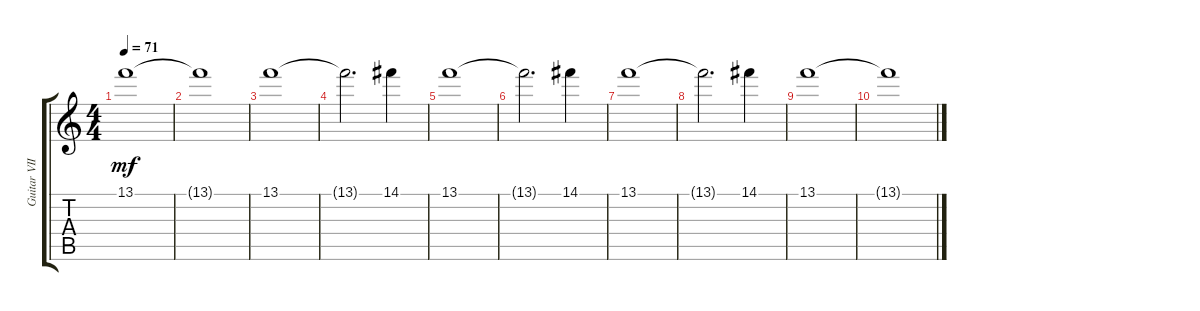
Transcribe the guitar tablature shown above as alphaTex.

\track ("Guitar VII" "Guitar VII") {instrument distortionguitar}
\staff {score tabs}
\tuning (E4 B3 G3 D3 A2 E2) {hide}
\ts (4 4)
\tempo 71
\clef g2
\ks c
13.1.1{dy mf} |
13.1{t}.1 |
13.1.1 |
13.1{t}.2{d} 14.1.4 |
13.1.1 |
13.1{t}.2{d} 14.1.4 |
13.1.1 |
13.1{t}.2{d} 14.1.4 |
13.1.1 |
13.1{t}.1
